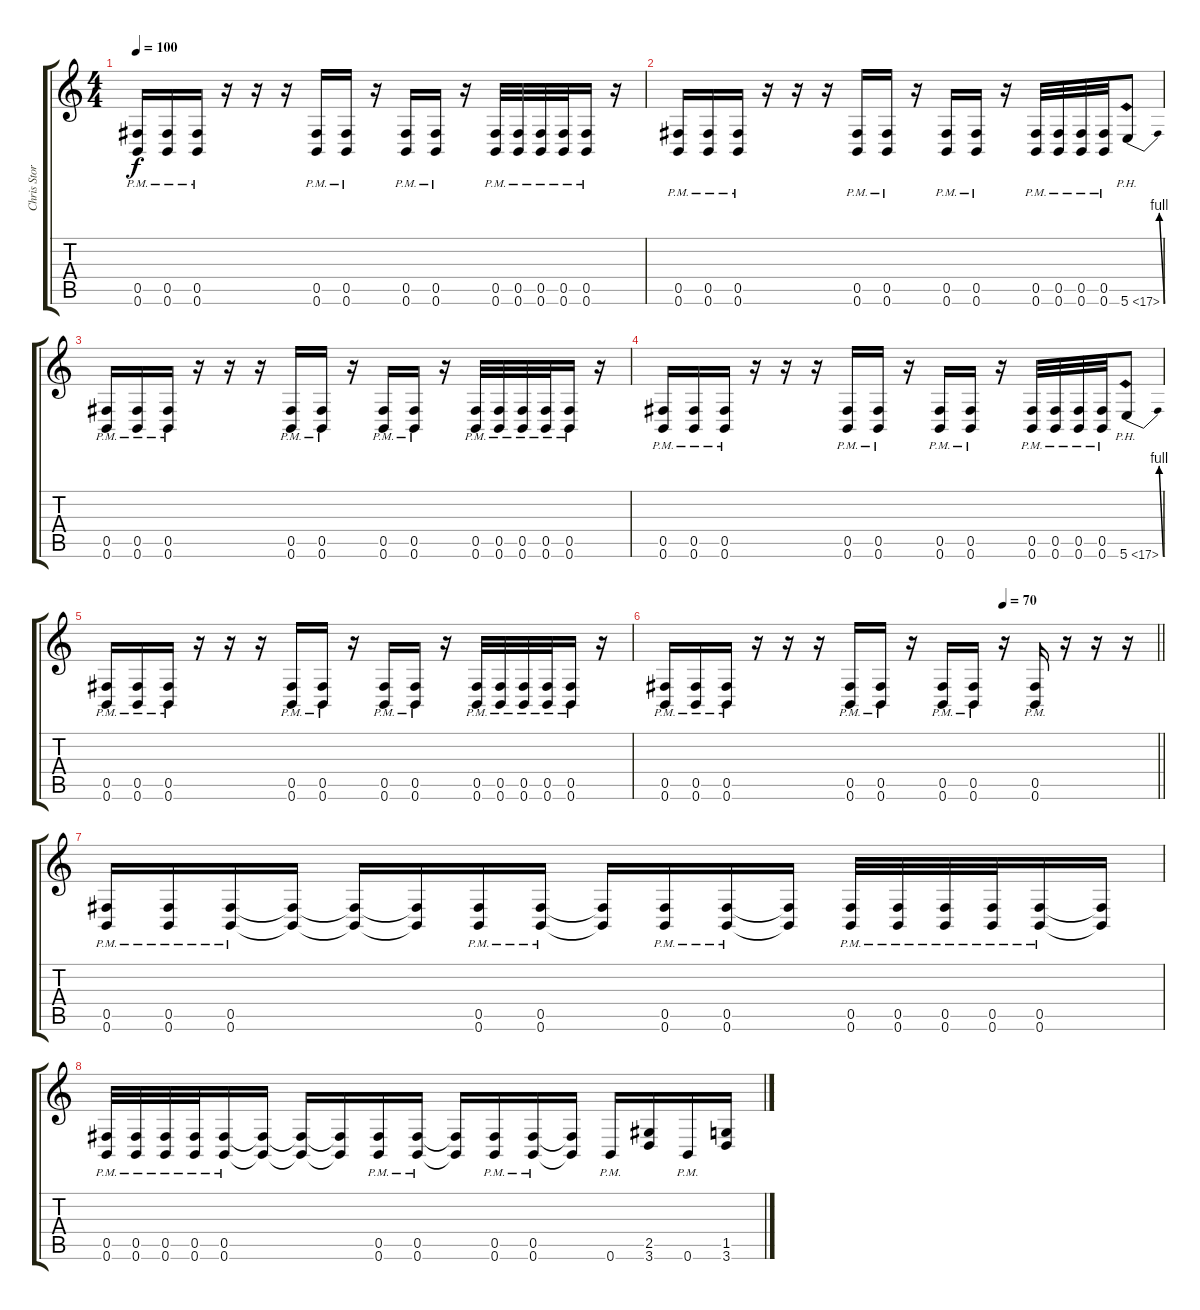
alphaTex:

\track ("Chris Storey" "Chris Stor") {instrument distortionguitar}
\staff {score tabs}
\tuning (Db4 Ab3 E3 B2 Gb2 B1) {hide}
\ts (4 4)
\tempo 100
\clef g2
\ks c
(0.5{pm} 0.6{pm}).16{dy f} (0.5{pm} 0.6{pm}).16 (0.5{pm} 0.6{pm}).16 r.16 r.16 r.16 (0.5{pm} 0.6{pm}).16 (0.5{pm} 0.6{pm}).16 r.16 (0.5{pm} 0.6{pm}).16 (0.5{pm} 0.6{pm}).16 r.16 (0.5{pm} 0.6{pm}).32 (0.5{pm} 0.6{pm}).32 (0.5{pm} 0.6{pm}).32 (0.5{pm} 0.6{pm}).32 (0.5{pm} 0.6{pm}).16 r.16 |
(0.5{pm} 0.6{pm}).16 (0.5{pm} 0.6{pm}).16 (0.5{pm} 0.6{pm}).16 r.16 r.16 r.16 (0.5{pm} 0.6{pm}).16 (0.5{pm} 0.6{pm}).16 r.16 (0.5{pm} 0.6{pm}).16 (0.5{pm} 0.6{pm}).16 r.16 (0.5{pm} 0.6{pm}).32 (0.5{pm} 0.6{pm}).32 (0.5{pm} 0.6{pm}).32 (0.5{pm} 0.6{pm}).32 5.6{be (bend 0 0 60 4) ph 12}.8 |
(0.5{pm} 0.6{pm}).16 (0.5{pm} 0.6{pm}).16 (0.5{pm} 0.6{pm}).16 r.16 r.16 r.16 (0.5{pm} 0.6{pm}).16 (0.5{pm} 0.6{pm}).16 r.16 (0.5{pm} 0.6{pm}).16 (0.5{pm} 0.6{pm}).16 r.16 (0.5{pm} 0.6{pm}).32 (0.5{pm} 0.6{pm}).32 (0.5{pm} 0.6{pm}).32 (0.5{pm} 0.6{pm}).32 (0.5{pm} 0.6{pm}).16 r.16 |
(0.5{pm} 0.6{pm}).16 (0.5{pm} 0.6{pm}).16 (0.5{pm} 0.6{pm}).16 r.16 r.16 r.16 (0.5{pm} 0.6{pm}).16 (0.5{pm} 0.6{pm}).16 r.16 (0.5{pm} 0.6{pm}).16 (0.5{pm} 0.6{pm}).16 r.16 (0.5{pm} 0.6{pm}).32 (0.5{pm} 0.6{pm}).32 (0.5{pm} 0.6{pm}).32 (0.5{pm} 0.6{pm}).32 5.6{be (bend 0 0 60 4) ph 12}.8 |
(0.5{pm} 0.6{pm}).16 (0.5{pm} 0.6{pm}).16 (0.5{pm} 0.6{pm}).16 r.16 r.16 r.16 (0.5{pm} 0.6{pm}).16 (0.5{pm} 0.6{pm}).16 r.16 (0.5{pm} 0.6{pm}).16 (0.5{pm} 0.6{pm}).16 r.16 (0.5{pm} 0.6{pm}).32 (0.5{pm} 0.6{pm}).32 (0.5{pm} 0.6{pm}).32 (0.5{pm} 0.6{pm}).32 (0.5{pm} 0.6{pm}).16 r.16 |
\tempo (70 0.6875)
\barLineRight lightlight
(0.5{pm} 0.6{pm}).16 (0.5{pm} 0.6{pm}).16 (0.5{pm} 0.6{pm}).16 r.16 r.16 r.16 (0.5{pm} 0.6{pm}).16 (0.5{pm} 0.6{pm}).16 r.16 (0.5{pm} 0.6{pm}).16 (0.5{pm} 0.6{pm}).16 r.16 (0.5{pm} 0.6{pm}).16 r.16 r.16 r.16 |
\section ("" "")
(0.5{pm} 0.6{pm}).16 (0.5{pm} 0.6{pm}).16 (0.5{pm} 0.6{pm}).16 (0.5{t} 0.6{t}).16 (0.5{t} 0.6{t}).16 (0.5{t} 0.6{t}).16 (0.5{pm} 0.6{pm}).16 (0.5{pm} 0.6{pm}).16 (0.5{t} 0.6{t}).16 (0.5{pm} 0.6{pm}).16 (0.5{pm} 0.6{pm}).16 (0.5{t} 0.6{t}).16 (0.5{pm} 0.6{pm}).32 (0.5{pm} 0.6{pm}).32 (0.5{pm} 0.6{pm}).32 (0.5{pm} 0.6{pm}).32 (0.5{pm} 0.6{pm}).16 (0.5{t} 0.6{t}).16 |
(0.5{pm} 0.6{pm}).32 (0.5{pm} 0.6{pm}).32 (0.5{pm} 0.6{pm}).32 (0.5{pm} 0.6{pm}).32 (0.5{pm} 0.6{pm}).16 (0.5{t} 0.6{t}).16 (0.5{t} 0.6{t}).16 (0.5{t} 0.6{t}).16 (0.5{pm} 0.6{pm}).16 (0.5{pm} 0.6{pm}).16 (0.5{t} 0.6{t}).16 (0.5{pm} 0.6{pm}).16 (0.5{pm} 0.6{pm}).16 (0.5{t} 0.6{t}).16 0.6{pm}.16 (2.5 3.6).16 0.6{pm}.16 (1.5 3.6).16
